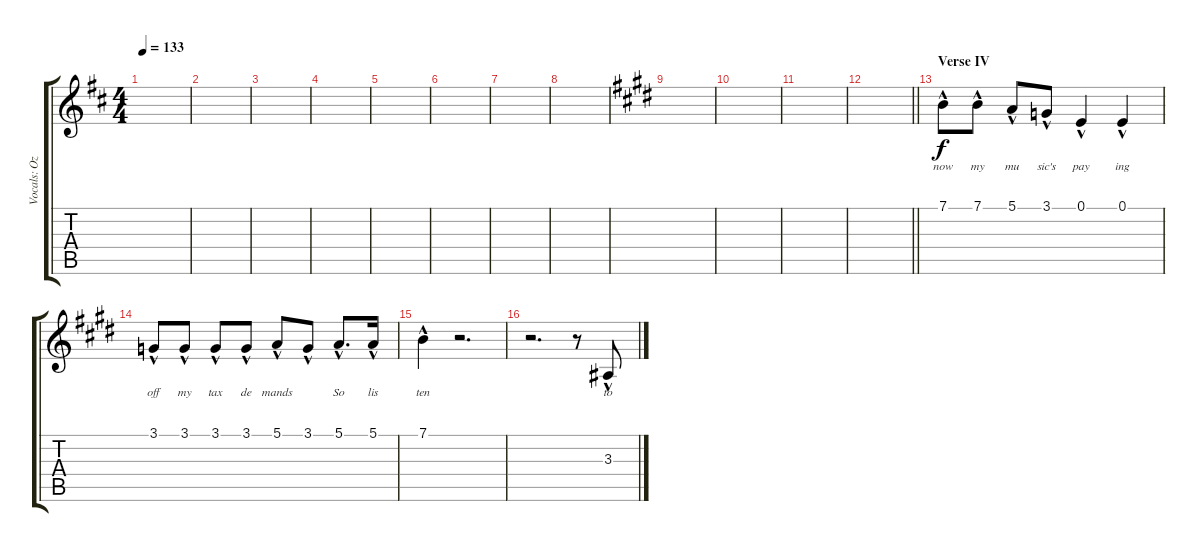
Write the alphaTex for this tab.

\track ("Vocals: Ozzy" "Vocals: Oz") {instrument lead2sawtooth}
\staff {score tabs}
\tuning (E4 B3 G3 D3 A2 E2) {hide}
\ts (4 4)
\tempo 133
\clef g2
\ks d
|
|
|
|
|
|
|
|
\ks e
|
|
|
\barLineRight lightlight
|
\section ("" "Verse IV")
7.1{hac}.8{lyrics (0 "now") lyrics (1 "") lyrics (2 "") lyrics (3 "") lyrics (4 "")} 7.1{hac}.8{lyrics (0 "my") lyrics (1 "") lyrics (2 "") lyrics (3 "") lyrics (4 "")} 5.1{hac}.8{lyrics (0 "mu") lyrics (1 "") lyrics (2 "") lyrics (3 "") lyrics (4 "")} 3.1{hac}.8{lyrics (0 "sic's") lyrics (1 "") lyrics (2 "") lyrics (3 "") lyrics (4 "")} 0.1{hac}.4{lyrics (0 "pay") lyrics (1 "") lyrics (2 "") lyrics (3 "") lyrics (4 "")} 0.1{hac}.4{lyrics (0 "ing") lyrics (1 "") lyrics (2 "") lyrics (3 "") lyrics (4 "")} |
3.1{hac}.8{lyrics (0 "off") lyrics (1 "") lyrics (2 "") lyrics (3 "") lyrics (4 "")} 3.1{hac}.8{lyrics (0 "my") lyrics (1 "") lyrics (2 "") lyrics (3 "") lyrics (4 "")} 3.1{hac}.8{lyrics (0 "tax") lyrics (1 "") lyrics (2 "") lyrics (3 "") lyrics (4 "")} 3.1{hac}.8{lyrics (0 "de") lyrics (1 "") lyrics (2 "") lyrics (3 "") lyrics (4 "")} 5.1{hac}.8{lyrics (0 "mands") lyrics (1 "") lyrics (2 "") lyrics (3 "") lyrics (4 "")} 3.1{hac}.8{lyrics (0 "") lyrics (1 "") lyrics (2 "") lyrics (3 "") lyrics (4 "")} 5.1{hac}.8{d lyrics (0 "So") lyrics (1 "") lyrics (2 "") lyrics (3 "") lyrics (4 "")} 5.1{hac}.16{lyrics (0 "lis") lyrics (1 "") lyrics (2 "") lyrics (3 "") lyrics (4 "")} |
7.1{hac}.4{lyrics (0 "ten") lyrics (1 "") lyrics (2 "") lyrics (3 "") lyrics (4 "")} r.2{d} |
r.2{d} r.8 3.3{hac}.8{lyrics (0 "to") lyrics (1 "") lyrics (2 "") lyrics (3 "") lyrics (4 "")}
